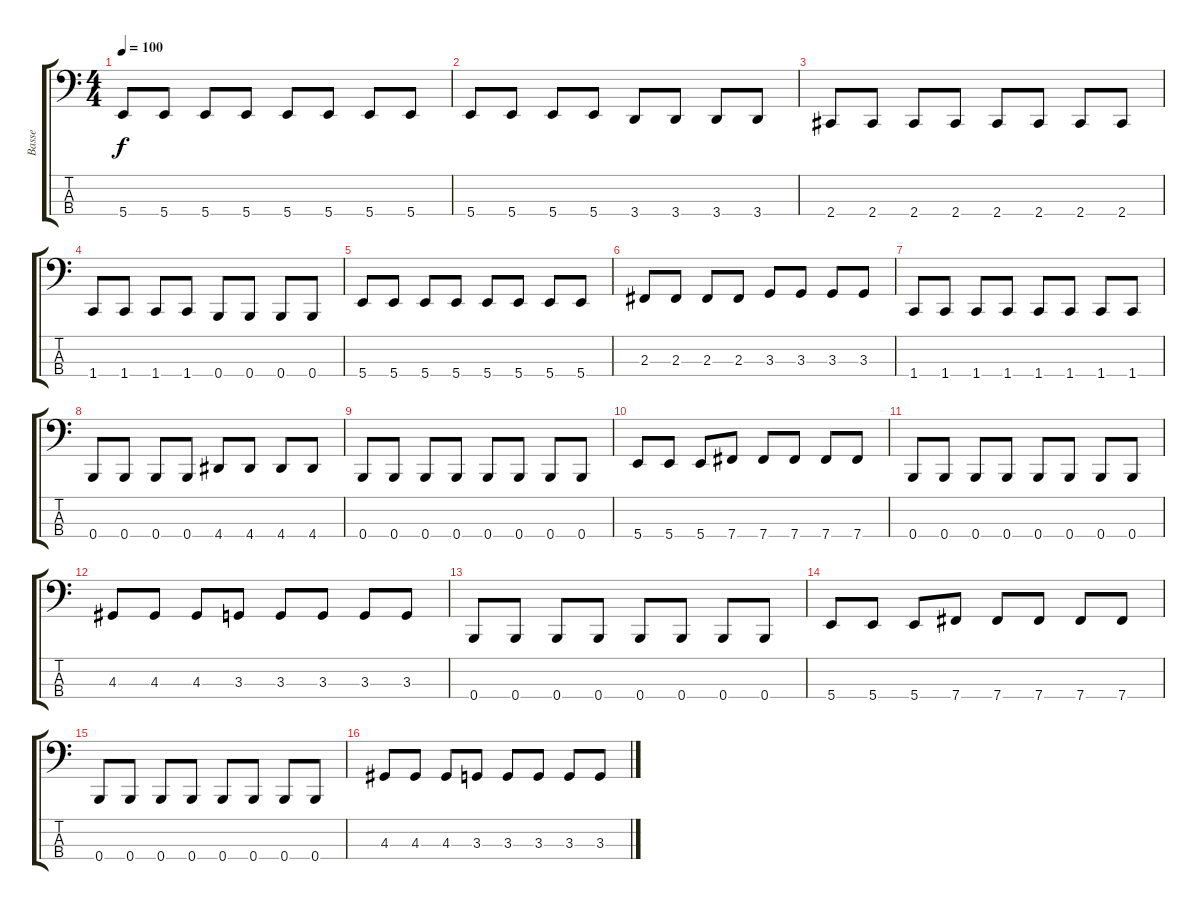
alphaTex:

\track ("Basse" "Basse") {instrument electricbasspick}
\staff {score tabs}
\tuning (D2 A1 E1 B0) {hide}
\ts (4 4)
\tempo 100
\clef f4
\ks c
5.4.8{dy f instrument electricbasspick} 5.4.8 5.4.8 5.4.8 5.4.8 5.4.8 5.4.8 5.4.8 |
5.4.8 5.4.8 5.4.8 5.4.8 3.4.8 3.4.8 3.4.8 3.4.8 |
2.4.8 2.4.8 2.4.8 2.4.8 2.4.8 2.4.8 2.4.8 2.4.8 |
1.4.8 1.4.8 1.4.8 1.4.8 0.4.8 0.4.8 0.4.8 0.4.8 |
5.4.8 5.4.8 5.4.8 5.4.8 5.4.8 5.4.8 5.4.8 5.4.8 |
2.3.8 2.3.8 2.3.8 2.3.8 3.3.8 3.3.8 3.3.8 3.3.8 |
1.4.8 1.4.8 1.4.8 1.4.8 1.4.8 1.4.8 1.4.8 1.4.8 |
0.4.8 0.4.8 0.4.8 0.4.8 4.4.8 4.4.8 4.4.8 4.4.8 |
0.4.8 0.4.8 0.4.8 0.4.8 0.4.8 0.4.8 0.4.8 0.4.8 |
5.4.8 5.4.8 5.4.8 7.4.8 7.4.8 7.4.8 7.4.8 7.4.8 |
0.4.8 0.4.8 0.4.8 0.4.8 0.4.8 0.4.8 0.4.8 0.4.8 |
4.3.8 4.3.8 4.3.8 3.3.8 3.3.8 3.3.8 3.3.8 3.3.8 |
0.4.8 0.4.8 0.4.8 0.4.8 0.4.8 0.4.8 0.4.8 0.4.8 |
5.4.8 5.4.8 5.4.8 7.4.8 7.4.8 7.4.8 7.4.8 7.4.8 |
0.4.8 0.4.8 0.4.8 0.4.8 0.4.8 0.4.8 0.4.8 0.4.8 |
4.3.8 4.3.8 4.3.8 3.3.8 3.3.8 3.3.8 3.3.8 3.3.8
